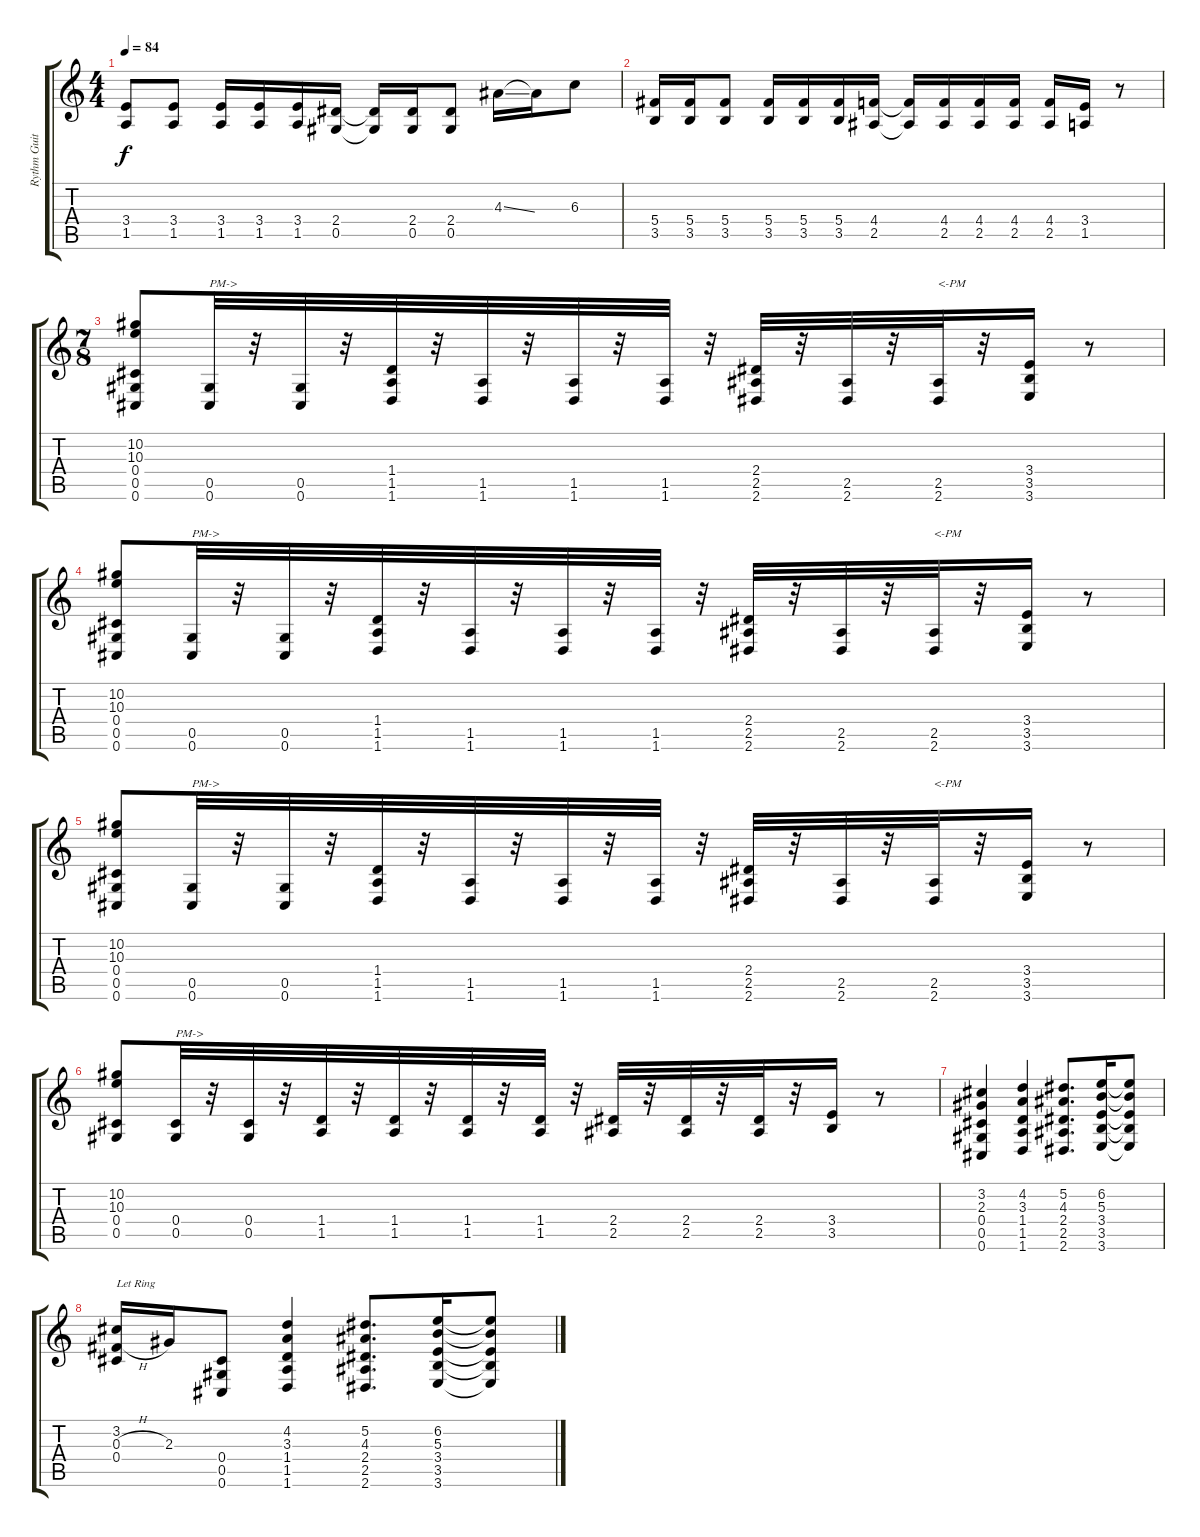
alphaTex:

\track ("Rythm Guitar 1" "Rythm Guit") {instrument overdrivenguitar}
\staff {score tabs}
\tuning (Eb4 Bb3 Gb3 Db3 Ab2 Db2) {hide}
\ts (4 4)
\tempo 84
\clef g2
\ks c
(3.4 1.5).8{dy f} (3.4 1.5).8 (3.4 1.5).16 (3.4 1.5).16 (3.4 1.5).16 (2.4 0.5).16 (2.4{t} 0.5{t}).16 (2.4 0.5).16 (2.4 0.5).8 4.3{ss}.16 4.3{t}.16 6.3.8 |
(5.4 3.5).16 (5.4 3.5).16 (5.4 3.5).8 (5.4 3.5).16 (5.4 3.5).16 (5.4 3.5).16 (4.4 2.5).16 (4.4{t} 2.5{t}).16 (4.4 2.5).16 (4.4 2.5).16 (4.4 2.5).16 (4.4 2.5).16 (3.4 1.5).16 r.8 |
\ts (7 8)
(10.2 10.3 0.4 0.5 0.6).8 (0.5 0.6).32{txt "PM->"} r.32 (0.5 0.6).32 r.32 (1.4 1.5 1.6).32 r.32 (1.5 1.6).32 r.32 (1.5 1.6).32 r.32 (1.5 1.6).32 r.32 (2.4 2.5 2.6).32 r.32 (2.5 2.6).32 r.32 (2.5 2.6).32{txt "<-PM"} r.32 (3.4 3.5 3.6).16 r.8 |
(10.2 10.3 0.4 0.5 0.6).8 (0.5 0.6).32{txt "PM->"} r.32 (0.5 0.6).32 r.32 (1.4 1.5 1.6).32 r.32 (1.5 1.6).32 r.32 (1.5 1.6).32 r.32 (1.5 1.6).32 r.32 (2.4 2.5 2.6).32 r.32 (2.5 2.6).32 r.32 (2.5 2.6).32{txt "<-PM"} r.32 (3.4 3.5 3.6).16 r.8 |
(10.2 10.3 0.4 0.5 0.6).8 (0.5 0.6).32{txt "PM->"} r.32 (0.5 0.6).32 r.32 (1.4 1.5 1.6).32 r.32 (1.5 1.6).32 r.32 (1.5 1.6).32 r.32 (1.5 1.6).32 r.32 (2.4 2.5 2.6).32 r.32 (2.5 2.6).32 r.32 (2.5 2.6).32{txt "<-PM"} r.32 (3.4 3.5 3.6).16 r.8 |
(10.2 10.3 0.4 0.5).8 (0.4 0.5).32{txt "PM->"} r.32 (0.4 0.5).32 r.32 (1.4 1.5).32 r.32 (1.4 1.5).32 r.32 (1.4 1.5).32 r.32 (1.4 1.5).32 r.32 (2.4 2.5).32 r.32 (2.4 2.5).32 r.32 (2.4 2.5).32 r.32 (3.4 3.5).16 r.8 |
(3.2 2.3 0.4 0.5 0.6).4 (4.2 3.3 1.4 1.5 1.6).4 (5.2 4.3 2.4 2.5 2.6).8{d} (6.2 5.3 3.4 3.5 3.6).16 (6.2{t} 5.3{t} 3.4{t} 3.5{t} 3.6{t}).8 |
(3.2 0.3{h} 0.4).16{txt "Let Ring"} 2.3.16 (0.4 0.5 0.6).8 (4.2 3.3 1.4 1.5 1.6).4 (5.2 4.3 2.4 2.5 2.6).8{d} (6.2 5.3 3.4 3.5 3.6).16 (6.2{t} 5.3{t} 3.4{t} 3.5{t} 3.6{t}).8
